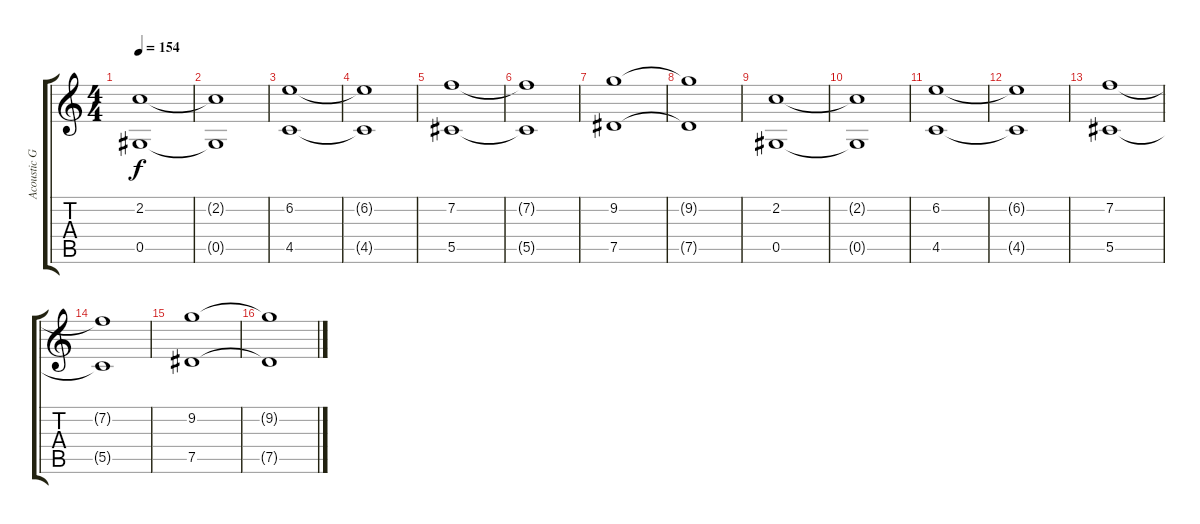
\track ("Acoustic Guitar" "Acoustic G") {instrument acousticguitarsteel}
\staff {score tabs}
\tuning (Eb4 Bb3 Gb3 Db3 Ab2 Db2) {hide}
\ts (4 4)
\tempo 154
\clef g2
\ks c
(2.2 0.5).1{dy f instrument acousticguitarsteel} |
(2.2{t} 0.5{t}).1 |
(6.2 4.5).1 |
(6.2{t} 4.5{t}).1 |
(7.2 5.5).1 |
(7.2{t} 5.5{t}).1 |
(9.2 7.5).1 |
(9.2{t} 7.5{t}).1 |
(2.2 0.5).1 |
(2.2{t} 0.5{t}).1 |
(6.2 4.5).1 |
(6.2{t} 4.5{t}).1 |
(7.2 5.5).1 |
(7.2{t} 5.5{t}).1 |
(9.2 7.5).1 |
(9.2{t} 7.5{t}).1
